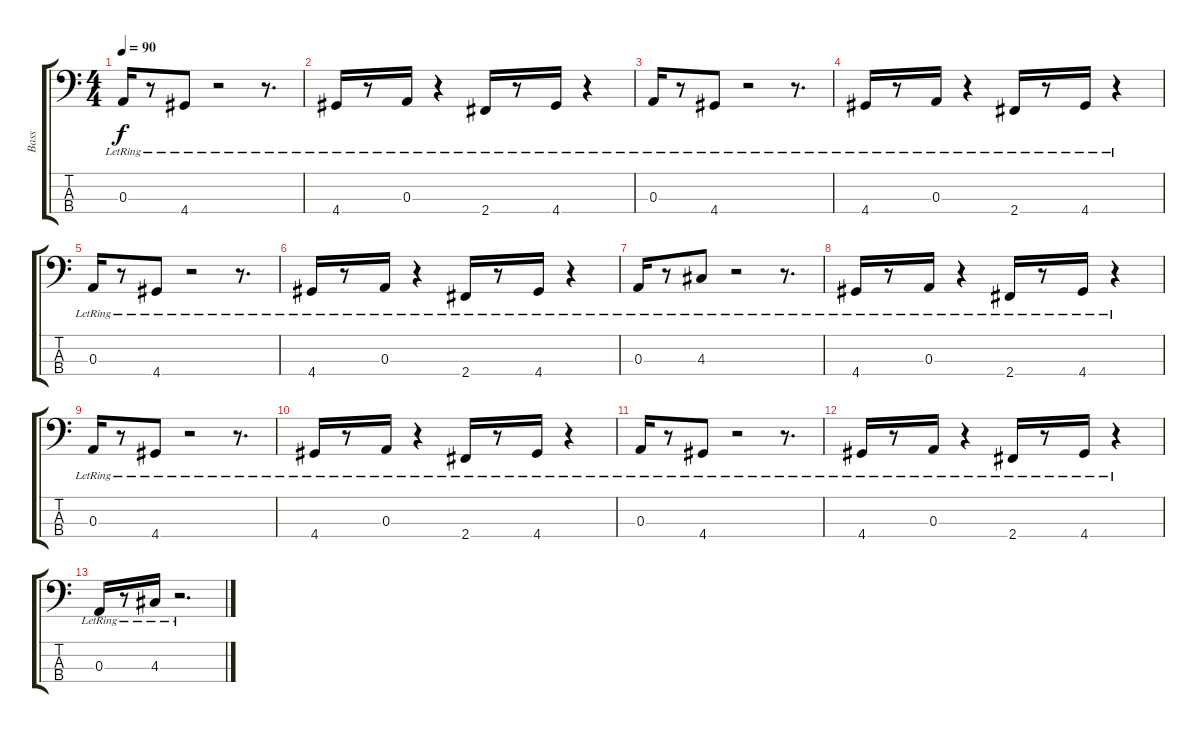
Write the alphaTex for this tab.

\track ("Bass" "Bass") {instrument electricbasspick}
\staff {score tabs}
\tuning (G2 D2 A1 E1) {hide}
\ts (4 4)
\tempo 90
\clef f4
\ks c
0.3{lr}.16{dy f} r.8 4.4{lr}.8 r.2 r.8{d} |
4.4{lr}.16 r.8 0.3{lr}.16 r.4 2.4{lr}.16 r.8 4.4{lr}.16 r.4 |
0.3{lr}.16 r.8 4.4{lr}.8 r.2 r.8{d} |
4.4{lr}.16 r.8 0.3{lr}.16 r.4 2.4{lr}.16 r.8 4.4{lr}.16 r.4 |
0.3{lr}.16 r.8 4.4{lr}.8 r.2 r.8{d} |
4.4{lr}.16 r.8 0.3{lr}.16 r.4 2.4{lr}.16 r.8 4.4{lr}.16 r.4 |
0.3{lr}.16 r.8 4.3{lr}.8 r.2 r.8{d} |
4.4{lr}.16 r.8 0.3{lr}.16 r.4 2.4{lr}.16 r.8 4.4{lr}.16 r.4 |
0.3{lr}.16 r.8 4.4{lr}.8 r.2 r.8{d} |
4.4{lr}.16 r.8 0.3{lr}.16 r.4 2.4{lr}.16 r.8 4.4{lr}.16 r.4 |
0.3{lr}.16 r.8 4.4{lr}.8 r.2 r.8{d} |
4.4{lr}.16 r.8 0.3{lr}.16 r.4 2.4{lr}.16 r.8 4.4{lr}.16 r.4 |
0.3{lr}.16 r.8 4.3{lr}.16 r.2{d}
